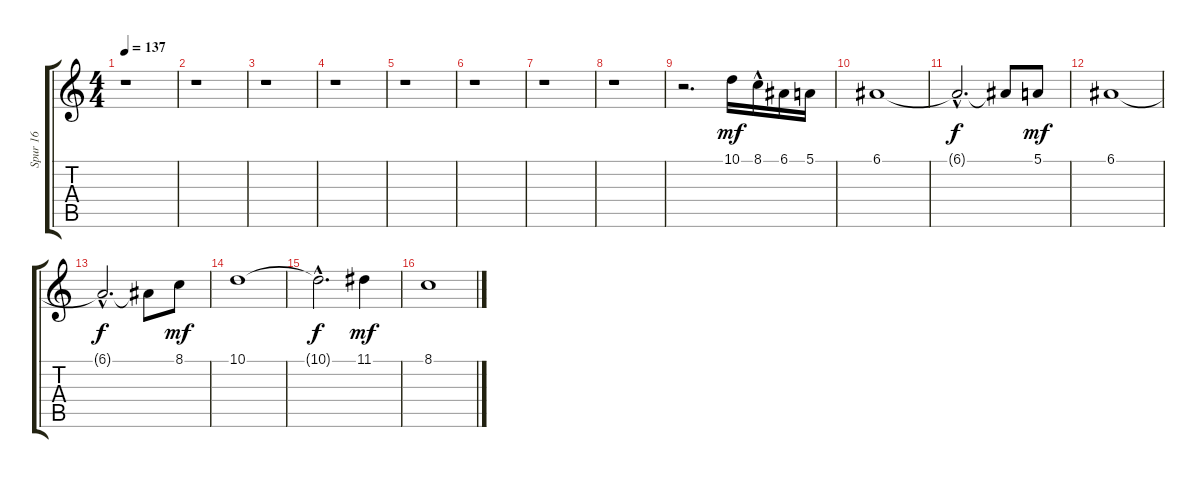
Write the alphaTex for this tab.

\track ("Spur 16" "Spur 16") {instrument oboe}
\staff {score tabs}
\tuning (E4 B3 G3 D3 A2 E2) {hide}
\ts (4 4)
\tempo 137
\clef g2
\ks c
r.1{dy mf instrument oboe} |
r.1 |
r.1 |
r.1 |
r.1 |
r.1 |
r.1 |
r.1 |
r.2{d} 10.1.16{volume 13} 8.1{hac}.16 6.1.16 5.1.16 |
6.1.1 |
6.1{hac t}.2{d dy f} 6.1{t}.8 5.1.8{dy mf} |
6.1.1 |
6.1{hac t}.2{d dy f} 6.1{t}.8 8.1.8{dy mf} |
10.1.1 |
10.1{hac t}.2{d dy f} 11.1.4{dy mf} |
8.1.1
